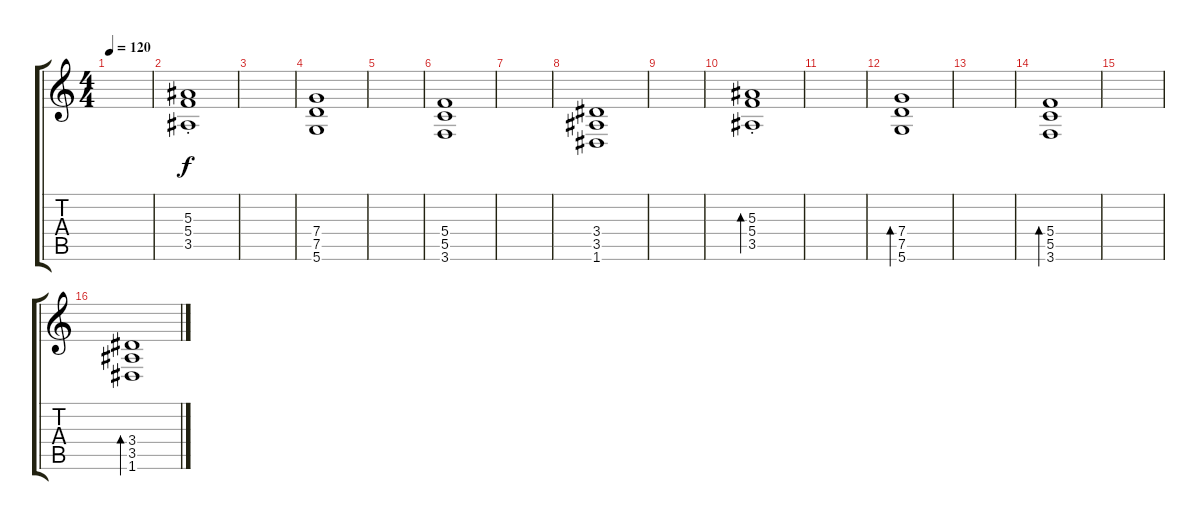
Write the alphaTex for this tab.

\track (" " " ") {instrument acousticguitarsteel}
\staff {score tabs}
\tuning (D4 A3 F3 C3 G2 D2) {hide}
\ts (4 4)
\tempo 120
\clef g2
\ks c
|
(5.3 5.4 3.5{st}).1 |
|
(7.4 7.5 5.6).1 |
|
(5.4 5.5 3.6).1 |
|
(3.4 3.5 1.6).1 |
|
(5.3 5.4 3.5{st}).1{bd 480} |
|
(7.4 7.5 5.6).1{bd 480} |
|
(5.4 5.5 3.6).1{bd 480} |
|
(3.4 3.5 1.6).1{bd 480}
